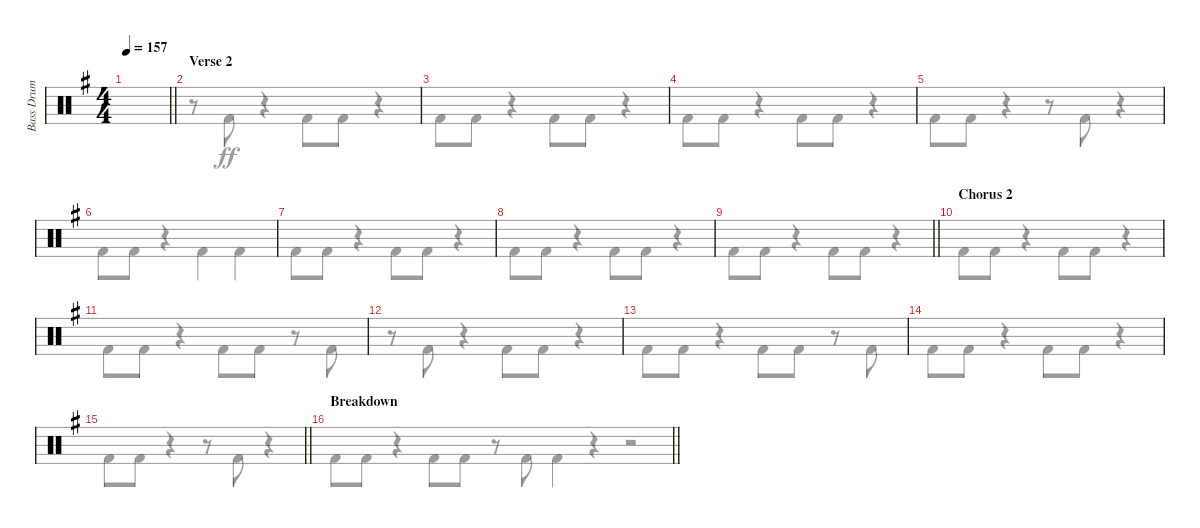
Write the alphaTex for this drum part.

\track ("Bass Drum" "Bass Drum") {instrument percussion}
\staff {score}
\articulation defaults
\voice
\ts (4 4)
\tempo 157
\clef neutral
\barLineRight lightlight
\ks g
|
\section ("" "Verse 2")
|
|
|
|
|
|
|
\barLineRight lightlight
|
\section ("" "Chorus 2")
|
|
|
|
|
\barLineRight lightlight
|
\section ("" "Breakdown")
\voice
\clef neutral
\barLineRight lightlight
\ks g "Kick (hit) 2".8{dy ff} "Kick (hit) 2".8
r.4 "Kick (hit) 2".8 "Kick (hit) 2".8 r.8 "Kick (hit) 2".8 |
r.8 "Kick (hit) 2".8 r.4 "Kick (hit) 2".8 "Kick (hit) 2".8 r.4 |
"Kick (hit) 2".8 "Kick (hit) 2".8 r.4 "Kick (hit) 2".8 "Kick (hit) 2".8 r.4 |
"Kick (hit) 2".8 "Kick (hit) 2".8 r.4 "Kick (hit) 2".8 "Kick (hit) 2".8 r.4 |
"Kick (hit) 2".8 "Kick (hit) 2".8 r.4 r.8 "Kick (hit) 2".8 r.4 |
"Kick (hit) 2".8 "Kick (hit) 2".8 r.4 "Kick (hit) 2".4 "Kick (hit) 2".4 |
"Kick (hit) 2".8 "Kick (hit) 2".8 r.4 "Kick (hit) 2".8 "Kick (hit) 2".8 r.4 |
"Kick (hit) 2".8 "Kick (hit) 2".8 r.4 "Kick (hit) 2".8 "Kick (hit) 2".8 r.4 |
\barLineRight lightlight "Kick (hit) 2".8 "Kick (hit) 2".8
r.4 "Kick (hit) 2".8 "Kick (hit) 2".8 r.4 |
"Kick (hit) 2".8 "Kick (hit) 2".8 r.4 "Kick (hit) 2".8 "Kick (hit) 2".8 r.4 |
"Kick (hit) 2".8 "Kick (hit) 2".8 r.4 "Kick (hit) 2".8 "Kick (hit) 2".8 r.8 "Kick (hit) 2".8 |
r.8 "Kick (hit) 2".8 r.4 "Kick (hit) 2".8 "Kick (hit) 2".8 r.4 |
"Kick (hit) 2".8 "Kick (hit) 2".8 r.4 "Kick (hit) 2".8 "Kick (hit) 2".8 r.8 "Kick (hit) 2".8 |
"Kick (hit) 2".8 "Kick (hit) 2".8 r.4 "Kick (hit) 2".8 "Kick (hit) 2".8 r.4 |
\barLineRight lightlight "Kick (hit) 2".8 "Kick (hit) 2".8
r.4 r.8 "Kick (hit) 2".8 r.4 |
"Kick (hit) 2".4 r.4 r.2
